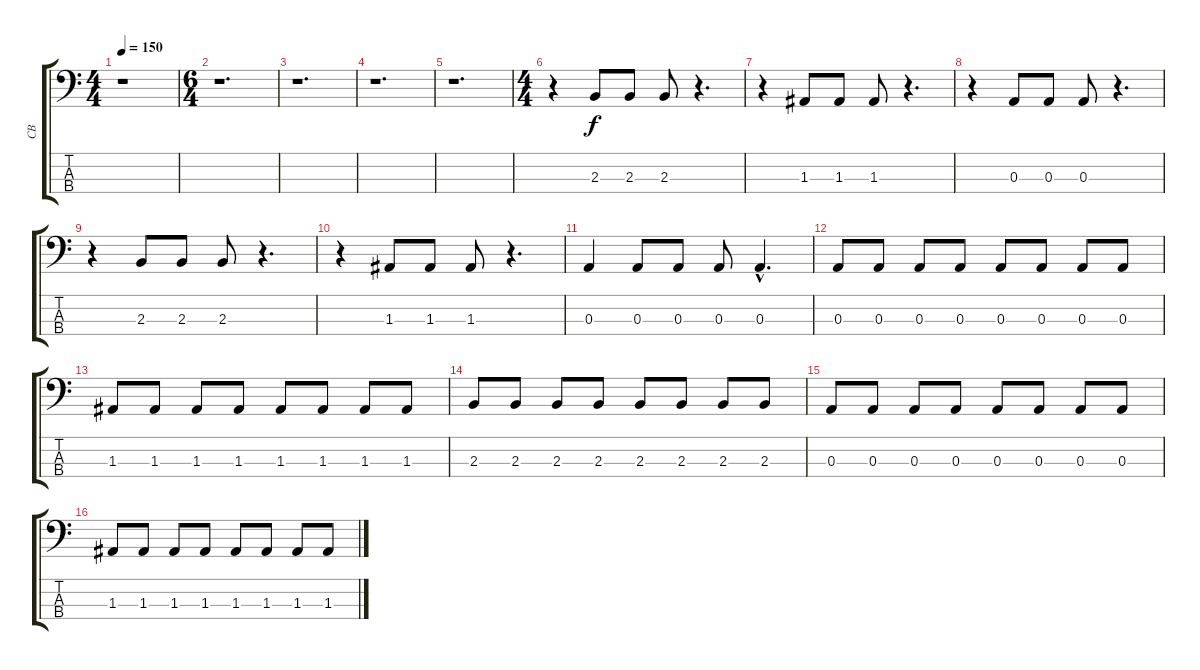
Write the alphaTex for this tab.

\track ("CB" "CB") {instrument electricbassfinger}
\staff {score tabs}
\tuning (G2 D2 A1 E1) {hide}
\ts (4 4)
\tempo 150
\clef f4
\ks c
r.1{dy f} |
\ts (6 4)
r.1{d} |
r.1{d} |
r.1{d} |
r.1{d} |
\ts (4 4)
r.4 2.3.8 2.3.8 2.3.8 r.4{d} |
r.4 1.3.8 1.3.8 1.3.8 r.4{d} |
r.4 0.3.8 0.3.8 0.3.8 r.4{d} |
r.4 2.3.8 2.3.8 2.3.8 r.4{d} |
r.4 1.3.8 1.3.8 1.3.8 r.4{d} |
0.3.4 0.3.8 0.3.8 0.3.8 0.3{hac}.4{d} |
0.3.8 0.3.8 0.3.8 0.3.8 0.3.8 0.3.8 0.3.8 0.3.8 |
1.3.8 1.3.8 1.3.8 1.3.8 1.3.8 1.3.8 1.3.8 1.3.8 |
2.3.8 2.3.8 2.3.8 2.3.8 2.3.8 2.3.8 2.3.8 2.3.8 |
0.3.8 0.3.8 0.3.8 0.3.8 0.3.8 0.3.8 0.3.8 0.3.8 |
1.3.8 1.3.8 1.3.8 1.3.8 1.3.8 1.3.8 1.3.8 1.3.8
